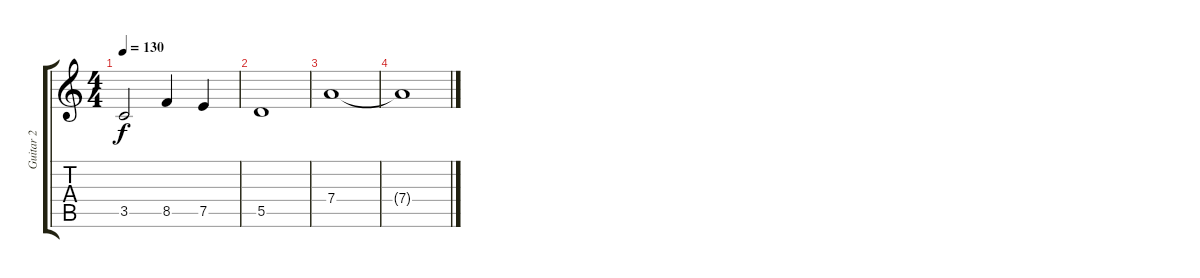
\track ("Guitar 2" "Guitar 2") {instrument distortionguitar}
\staff {score tabs}
\tuning (E4 B3 G3 D3 A2 E2) {hide}
\ts (4 4)
\tempo 130
\clef g2
\ks c
3.5.2{dy f} 8.5.4 7.5.4 |
5.5.1 |
7.4.1 |
7.4{t}.1
